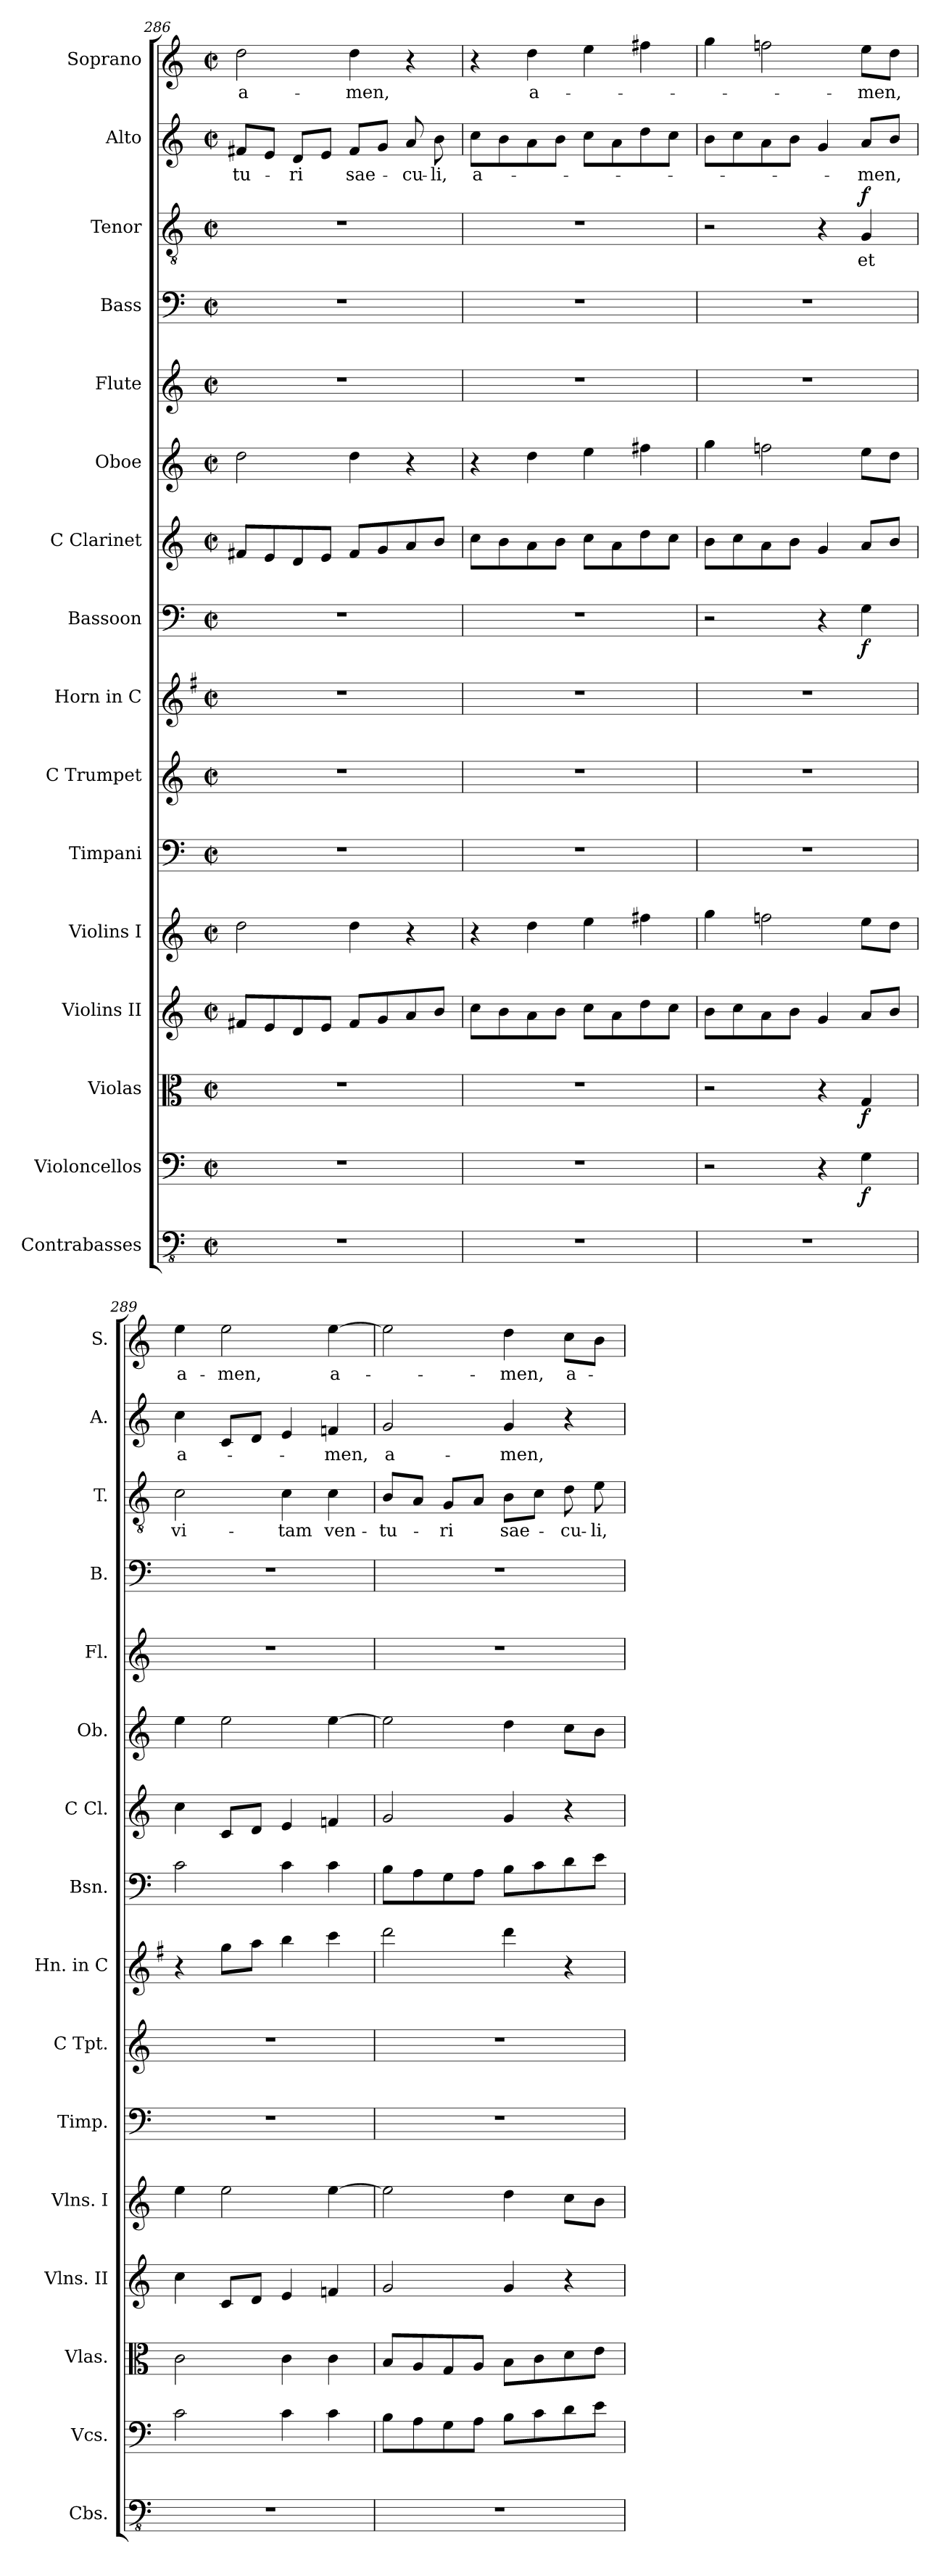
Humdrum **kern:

**kern	**kern	**dynam	**kern	**dynam	**kern	**kern	**kern	**kern	**kern	**kern	**dynam	**kern	**kern	**kern	**kern	**kern	**text	**dynam	**kern	**text	**kern	**text
*part16	*part15	*part15	*part14	*part14	*part13	*part12	*part11	*part10	*part9	*part8	*part8	*part7	*part6	*part5	*part4	*part3	*part3	*part3	*part2	*part2	*part1	*part1
*staff16	*staff15	*staff15	*staff14	*staff14	*staff13	*staff12	*staff11	*staff10	*staff9	*staff8	*staff8	*staff7	*staff6	*staff5	*staff4	*staff3	*staff3	*staff3	*staff2	*staff2	*staff1	*staff1
*I"Contrabasses	*I"Violoncellos	*	*I"Violas	*	*I"Violins II	*I"Violins I	*I"Timpani	*I"C Trumpet	*I"Horn in C	*I"Bassoon	*	*I"C Clarinet	*I"Oboe	*I"Flute	*I"Bass	*I"Tenor	*	*	*I"Alto	*	*I"Soprano	*
*I'Cbs.	*I'Vcs.	*	*I'Vlas.	*	*I'Vlns. II	*I'Vlns. I	*I'Timp.	*I'C Tpt.	*I'Hn. in C	*I'Bsn.	*	*I'C Cl.	*I'Ob.	*I'Fl.	*I'B.	*I'T.	*	*	*I'A.	*	*I'S.	*
*clefFv4	*clefF4	*	*clefC3	*	*clefG2	*clefG2	*clefF4	*clefG2	*clefG2	*clefF4	*	*clefG2	*clefG2	*clefG2	*clefF4	*clefGv2	*	*	*clefG2	*	*clefG2	*
*	*	*	*	*	*	*	*	*	*ITrd4c7	*	*	*ITrd1c2	*	*	*	*	*	*	*	*	*	*
*k[]	*k[]	*	*k[]	*	*k[]	*k[]	*k[]	*k[]	*k[]	*k[]	*	*k[b-e-]	*k[]	*k[]	*k[]	*k[]	*	*	*k[]	*	*k[]	*
*M2/2	*M2/2	*	*M2/2	*	*M2/2	*M2/2	*M2/2	*M2/2	*M2/2	*M2/2	*	*M2/2	*M2/2	*M2/2	*M2/2	*M2/2	*	*	*M2/2	*	*M2/2	*
*met(c|)	*met(c|)	*	*met(c|)	*	*met(c|)	*met(c|)	*met(c|)	*met(c|)	*met(c|)	*met(c|)	*	*met(c|)	*met(c|)	*met(c|)	*met(c|)	*met(c|)	*	*	*met(c|)	*	*met(c|)	*
=286	=286	=286	=286	=286	=286	=286	=286	=286	=286	=286	=286	=286	=286	=286	=286	=286	=286	=286	=286	=286	=286	=286
!	!	!	!	!	!	!	!	!	!	!	!	!	!	!	!	!	!	!	!	!LO:LY:b	!	!LO:LY:b
1r	1r	.	1r	.	8f#X/L	2dd\	1r	1r	1r	1r	.	8en/L	2dd\	1r	1r	1r	.	.	8f#X/L	-tu-	2dd\	a-
.	.	.	.	.	8e/	.	.	.	.	.	.	8d/	.	.	.	.	.	.	8e/J	.	.	.
!	!	!	!	!	!	!	!	!	!	!	!	!	!	!	!	!	!	!	!	!LO:LY:b	!	!
.	.	.	.	.	8d/	.	.	.	.	.	.	8c/	.	.	.	.	.	.	8d/L	-ri	.	.
.	.	.	.	.	8e/J	.	.	.	.	.	.	8d/J	.	.	.	.	.	.	8e/J	.	.	.
!	!	!	!	!	!	!	!	!	!	!	!	!	!	!	!	!	!	!	!	!LO:LY:b	!	!LO:LY:b
.	.	.	.	.	8f#/L	4dd\	.	.	.	.	.	8e/L	4dd\	.	.	.	.	.	8f#/L	sae-	4dd\	-men,
.	.	.	.	.	8g/	.	.	.	.	.	.	8f/	.	.	.	.	.	.	8g/J	.	.	.
!	!	!	!	!	!	!	!	!	!	!	!	!	!	!	!	!	!	!	!	!LO:LY:b	!	!
.	.	.	.	.	8a/	4r	.	.	.	.	.	8g/	4r	.	.	.	.	.	8a/	-cu-	4r	.
!	!	!	!	!	!	!	!	!	!	!	!	!	!	!	!	!	!	!	!	!LO:LY:b	!	!
.	.	.	.	.	8b/J	.	.	.	.	.	.	8a/J	.	.	.	.	.	.	8b\	-li,	.	.
=287	=287	=287	=287	=287	=287	=287	=287	=287	=287	=287	=287	=287	=287	=287	=287	=287	=287	=287	=287	=287	=287	=287
!	!	!	!	!	!	!	!	!	!	!	!	!	!	!	!	!	!	!	!	!LO:LY:b	!	!
1r	1r	.	1r	.	8cc\L	4r	1r	1r	1r	1r	.	8b-\L	4r	1r	1r	1r	.	.	8cc\L	a-	4r	.
.	.	.	.	.	8b\	.	.	.	.	.	.	8a\	.	.	.	.	.	.	8b\	.	.	.
!	!	!	!	!	!	!	!	!	!	!	!	!	!	!	!	!	!	!	!	!	!	!LO:LY:b
.	.	.	.	.	8a\	4dd\	.	.	.	.	.	8g\	4dd\	.	.	.	.	.	8a\	.	4dd\	a-
.	.	.	.	.	8b\J	.	.	.	.	.	.	8a\J	.	.	.	.	.	.	8b\J	.	.	.
.	.	.	.	.	8cc\L	4ee\	.	.	.	.	.	8b-\L	4ee\	.	.	.	.	.	8cc\L	.	4ee\	.
.	.	.	.	.	8a\	.	.	.	.	.	.	8g\	.	.	.	.	.	.	8a\	.	.	.
.	.	.	.	.	8dd\	4ff#X\	.	.	.	.	.	8cc\	4ff#X\	.	.	.	.	.	8dd\	.	4ff#X\	.
.	.	.	.	.	8cc\J	.	.	.	.	.	.	8b-\J	.	.	.	.	.	.	8cc\J	.	.	.
=288	=288	=288	=288	=288	=288	=288	=288	=288	=288	=288	=288	=288	=288	=288	=288	=288	=288	=288	=288	=288	=288	=288
1r	2r	.	2r	.	8b\L	4gg\	1r	1r	1r	2r	.	8a\L	4gg\	1r	1r	2r	.	.	8b\L	.	4gg\	.
.	.	.	.	.	8cc\	.	.	.	.	.	.	8b-\	.	.	.	.	.	.	8cc\	.	.	.
.	.	.	.	.	8a\	2ffn\	.	.	.	.	.	8g\	2ffn\	.	.	.	.	.	8a\	.	2ffn\	.
.	.	.	.	.	8b\J	.	.	.	.	.	.	8a\J	.	.	.	.	.	.	8b\J	.	.	.
.	4r	.	4r	.	4g/	.	.	.	.	4r	.	4f/	.	.	.	4r	.	.	4g/	.	.	.
!	!	!LO:DY:b	!	!LO:DY:b	!	!	!	!	!	!	!LO:DY:b	!	!	!	!	!	!LO:LY:b	!LO:DY:a	!	!LO:LY:b	!	!LO:LY:b
.	4G\	f	4G/	f	8a/L	8ee\L	.	.	.	4G\	f	8g/L	8ee\L	.	.	4G/	et	f	8a/L	-men,	8ee\L	-men,
.	.	.	.	.	8b/J	8dd\J	.	.	.	.	.	8a/J	8dd\J	.	.	.	.	.	8b/J	.	8dd\J	.
!!LO:PB:g=z
=289	=289	=289	=289	=289	=289	=289	=289	=289	=289	=289	=289	=289	=289	=289	=289	=289	=289	=289	=289	=289	=289	=289
!	!	!	!	!	!	!	!	!	!	!	!	!	!	!	!	!	!LO:LY:b	!	!	!LO:LY:b	!	!LO:LY:b
1r	2c\	.	2c\	.	4cc\	4ee\	1r	1r	4r	2c\	.	4b-\	4ee\	1r	1r	2c\	vi-	.	4cc\	a-	4ee\	a-
!	!	!	!	!	!	!	!	!	!	!	!	!	!	!	!	!	!	!	!	!	!	!LO:LY:b
.	.	.	.	.	8c/L	2ee\	.	.	8cc\L	.	.	8B-/L	2ee\	.	.	.	.	.	8c/L	.	2ee\	-men,
.	.	.	.	.	8d/J	.	.	.	8dd\J	.	.	8c/J	.	.	.	.	.	.	8d/J	.	.	.
!	!	!	!	!	!	!	!	!	!	!	!	!	!	!	!	!	!LO:LY:b	!	!	!	!	!
.	4c\	.	4c\	.	4e/	.	.	.	4ee\	4c\	.	4d/	.	.	.	4c\	-tam	.	4e/	.	.	.
!	!	!	!	!	!	!	!	!	!	!	!	!	!	!	!	!	!LO:LY:b	!	!	!LO:LY:b	!	!LO:LY:b
.	4c\	.	4c\	.	4fn/	[4ee\	.	.	4ff\	4c\	.	4e-X/	[4ee\	.	.	4c\	ven-	.	4fn/	-men,	[4ee\	a-
=290	=290	=290	=290	=290	=290	=290	=290	=290	=290	=290	=290	=290	=290	=290	=290	=290	=290	=290	=290	=290	=290	=290
!	!	!	!	!	!	!	!	!	!	!	!	!	!	!	!	!	!LO:LY:b	!	!	!LO:LY:b	!	!
1r	8B\L	.	8B/L	.	2g/	2ee\]	1r	1r	2gg\	8B\L	.	2f/	2ee\]	1r	1r	8B/L	-tu-	.	2g/	a-	2ee\]	.
.	8A\	.	8A/	.	.	.	.	.	.	8A\	.	.	.	.	.	8A/J	.	.	.	.	.	.
!	!	!	!	!	!	!	!	!	!	!	!	!	!	!	!	!	!LO:LY:b	!	!	!	!	!
.	8G\	.	8G/	.	.	.	.	.	.	8G\	.	.	.	.	.	8G/L	-ri	.	.	.	.	.
.	8A\J	.	8A/J	.	.	.	.	.	.	8A\J	.	.	.	.	.	8A/J	.	.	.	.	.	.
!	!	!	!	!	!	!	!	!	!	!	!	!	!	!	!	!	!LO:LY:b	!	!	!LO:LY:b	!	!LO:LY:b
.	8B\L	.	8B\L	.	4g/	4dd\	.	.	4gg\	8B\L	.	4f/	4dd\	.	.	8B\L	sae-	.	4g/	-men,	4dd\	-men,
.	8c\	.	8c\	.	.	.	.	.	.	8c\	.	.	.	.	.	8c\J	.	.	.	.	.	.
!	!	!	!	!	!	!	!	!	!	!	!	!	!	!	!	!	!LO:LY:b	!	!	!	!	!LO:LY:b
.	8d\	.	8d\	.	4r	8cc\L	.	.	4r	8d\	.	4r	8cc\L	.	.	8d\	-cu-	.	4r	.	8cc\L	a-
!	!	!	!	!	!	!	!	!	!	!	!	!	!	!	!	!	!LO:LY:b	!	!	!	!	!
.	8e\J	.	8e\J	.	.	8b\J	.	.	.	8e\J	.	.	8b\J	.	.	8e\	-li,	.	.	.	8b\J	.
=	=	=	=	=	=	=	=	=	=	=	=	=	=	=	=	=	=	=	=	=	=	=
*-	*-	*-	*-	*-	*-	*-	*-	*-	*-	*-	*-	*-	*-	*-	*-	*-	*-	*-	*-	*-	*-	*-
